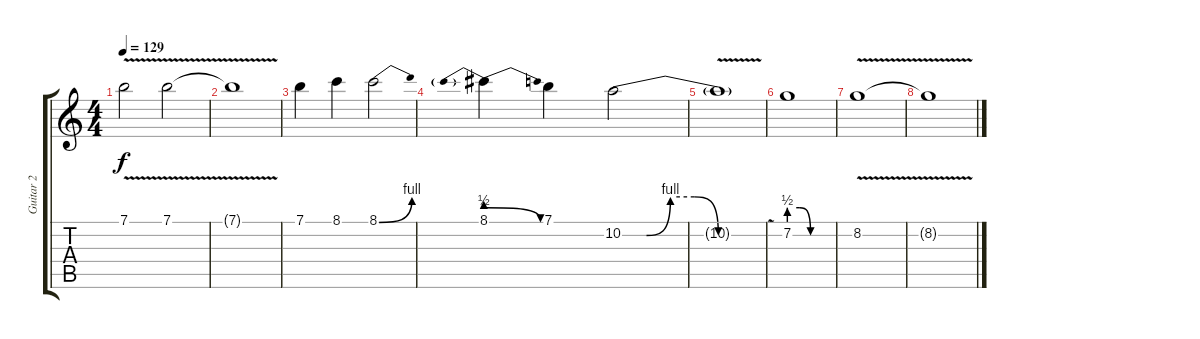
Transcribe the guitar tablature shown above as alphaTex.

\track ("Guitar 2" "Guitar 2") {instrument distortionguitar}
\staff {score tabs}
\tuning (E4 B3 G3 D3 A2 E2) {hide}
\ts (4 4)
\tempo 129
\clef g2
\ks c
7.1{v}.2{dy f} 7.1{v}.2 |
7.1{t}.1 |
7.1.4 8.1.4 8.1{be (bend 0 0 60 4)}.2 |
8.1{be (prebendrelease 0 2 60 0)}.4 7.1.4 10.2{be (custom 0 0 10 0 20 4 30 4 40 0 60 0)}.2 |
10.2{v t}.1 |
7.2{be (custom 0 2 15 2 30 0 60 0)}.1 |
8.2{v}.1 |
8.2{t}.1
